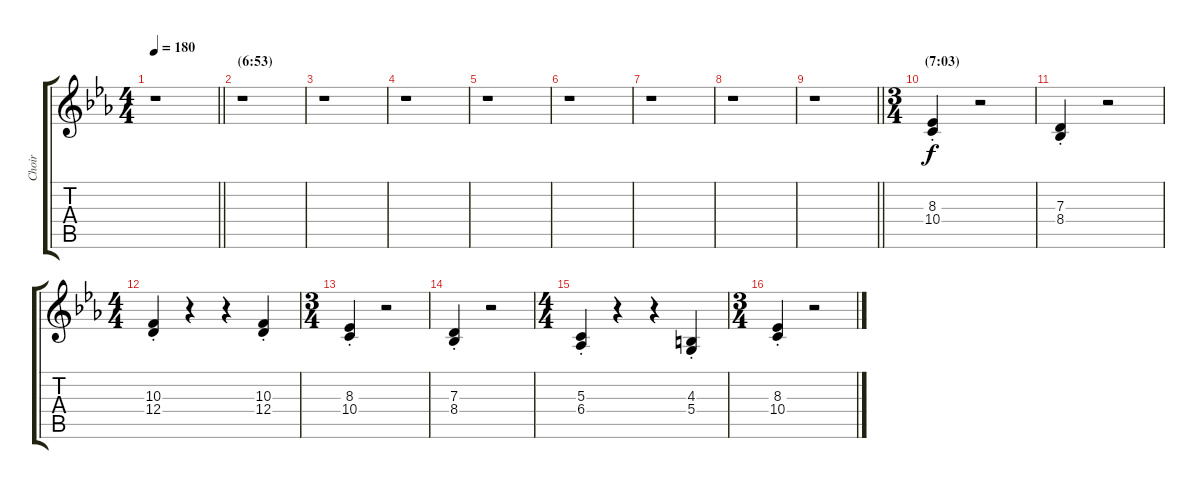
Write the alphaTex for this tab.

\track ("Choir" "Choir") {instrument choiraahs}
\staff {score tabs}
\tuning (E4 B3 G3 D3 A2 E2) {hide}
\ts (4 4)
\tempo 180
\clef g2
\barLineRight lightlight
\ks cminor
r.1{dy f} |
\section ("" "(6:53)")
r.1 |
r.1 |
r.1 |
r.1 |
r.1 |
r.1 |
r.1 |
\barLineRight lightlight
r.1 |
\ts (3 4)
\section ("" "(7:03)")
(8.3{st} 10.4{st}).4 r.2 |
(7.3{st} 8.4{st}).4 r.2 |
\ts (4 4)
(10.3{st} 12.4{st}).4 r.4 r.4 (10.3{st} 12.4{st}).4 |
\ts (3 4)
(8.3{st} 10.4{st}).4 r.2 |
(7.3{st} 8.4{st}).4 r.2 |
\ts (4 4)
(5.3{st} 6.4{st}).4 r.4 r.4 (4.3{st} 5.4{st}).4 |
\ts (3 4)
(8.3{st} 10.4{st}).4 r.2
